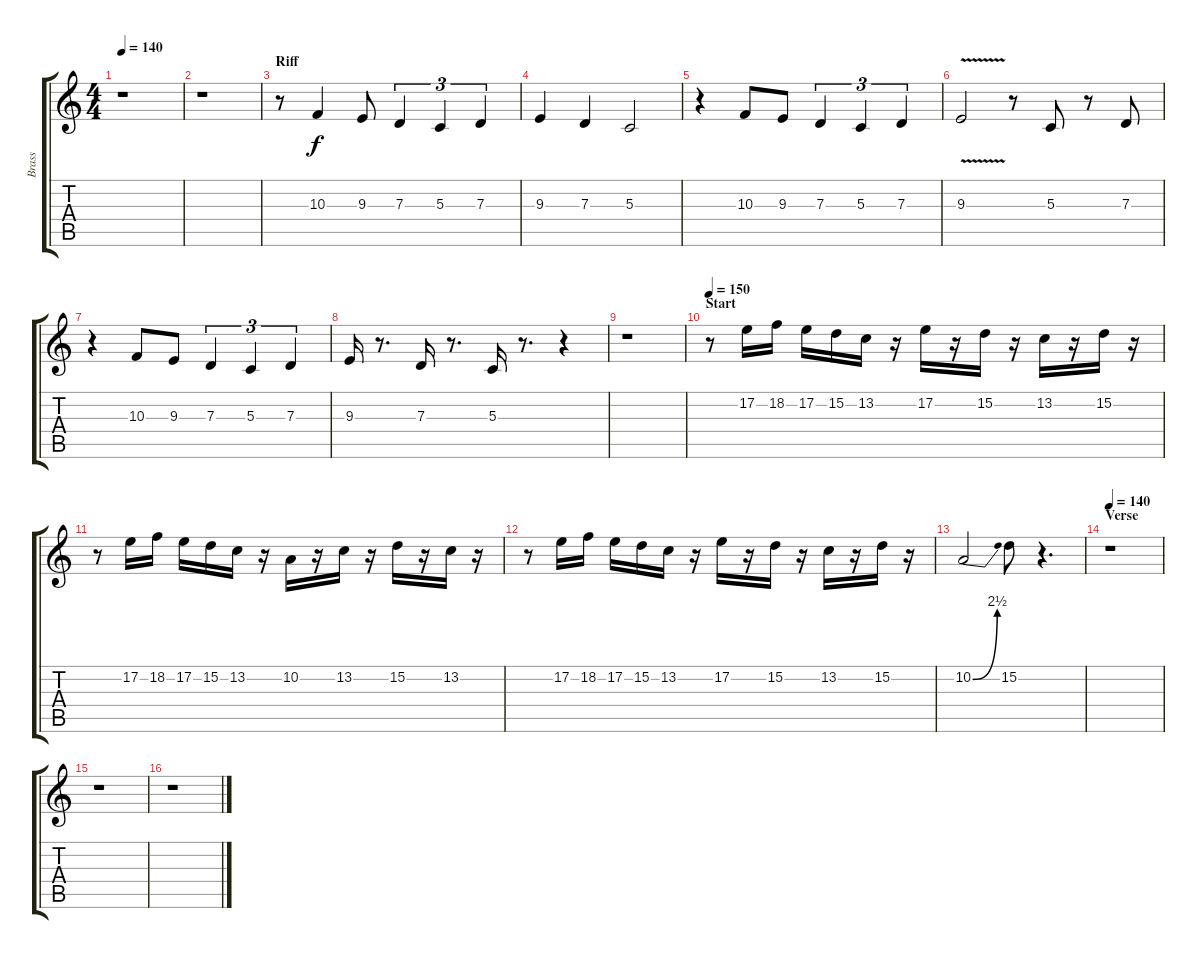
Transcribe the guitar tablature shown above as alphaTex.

\track ("Brass" "Brass") {instrument brasssection}
\staff {score tabs}
\tuning (E4 B3 G3 D3 A2 E2) {hide}
\ts (4 4)
\tempo 140
\clef g2
\ks c
r.1{dy f} |
r.1 |
\section ("" "Riff")
r.8 10.3.4 9.3.8 7.3.4{tu (3 2)} 5.3.4{tu (3 2)} 7.3.4{tu (3 2)} |
9.3.4 7.3.4 5.3.2 |
r.4 10.3.8 9.3.8 7.3.4{tu (3 2)} 5.3.4{tu (3 2)} 7.3.4{tu (3 2)} |
9.3{v}.2 r.8 5.3.8 r.8 7.3.8 |
r.4 10.3.8 9.3.8 7.3.4{tu (3 2)} 5.3.4{tu (3 2)} 7.3.4{tu (3 2)} |
9.3.16 r.8{d} 7.3.16 r.8{d} 5.3.16 r.8{d} r.4 |
r.1 |
\section ("" "Start")
\tempo 150
r.8 17.2.16 18.2.16 17.2.16 15.2.16 13.2.16 r.16 17.2.16 r.16 15.2.16 r.16 13.2.16 r.16 15.2.16 r.16 |
r.8 17.2.16 18.2.16 17.2.16 15.2.16 13.2.16 r.16 10.2.16 r.16 13.2.16 r.16 15.2.16 r.16 13.2.16 r.16 |
r.8 17.2.16 18.2.16 17.2.16 15.2.16 13.2.16 r.16 17.2.16 r.16 15.2.16 r.16 13.2.16 r.16 15.2.16 r.16 |
10.2{be (bend 0 0 60 10)}.2 15.2.8 r.4{d} |
\section ("" "Verse")
\tempo 140
r.1 |
r.1 |
r.1
